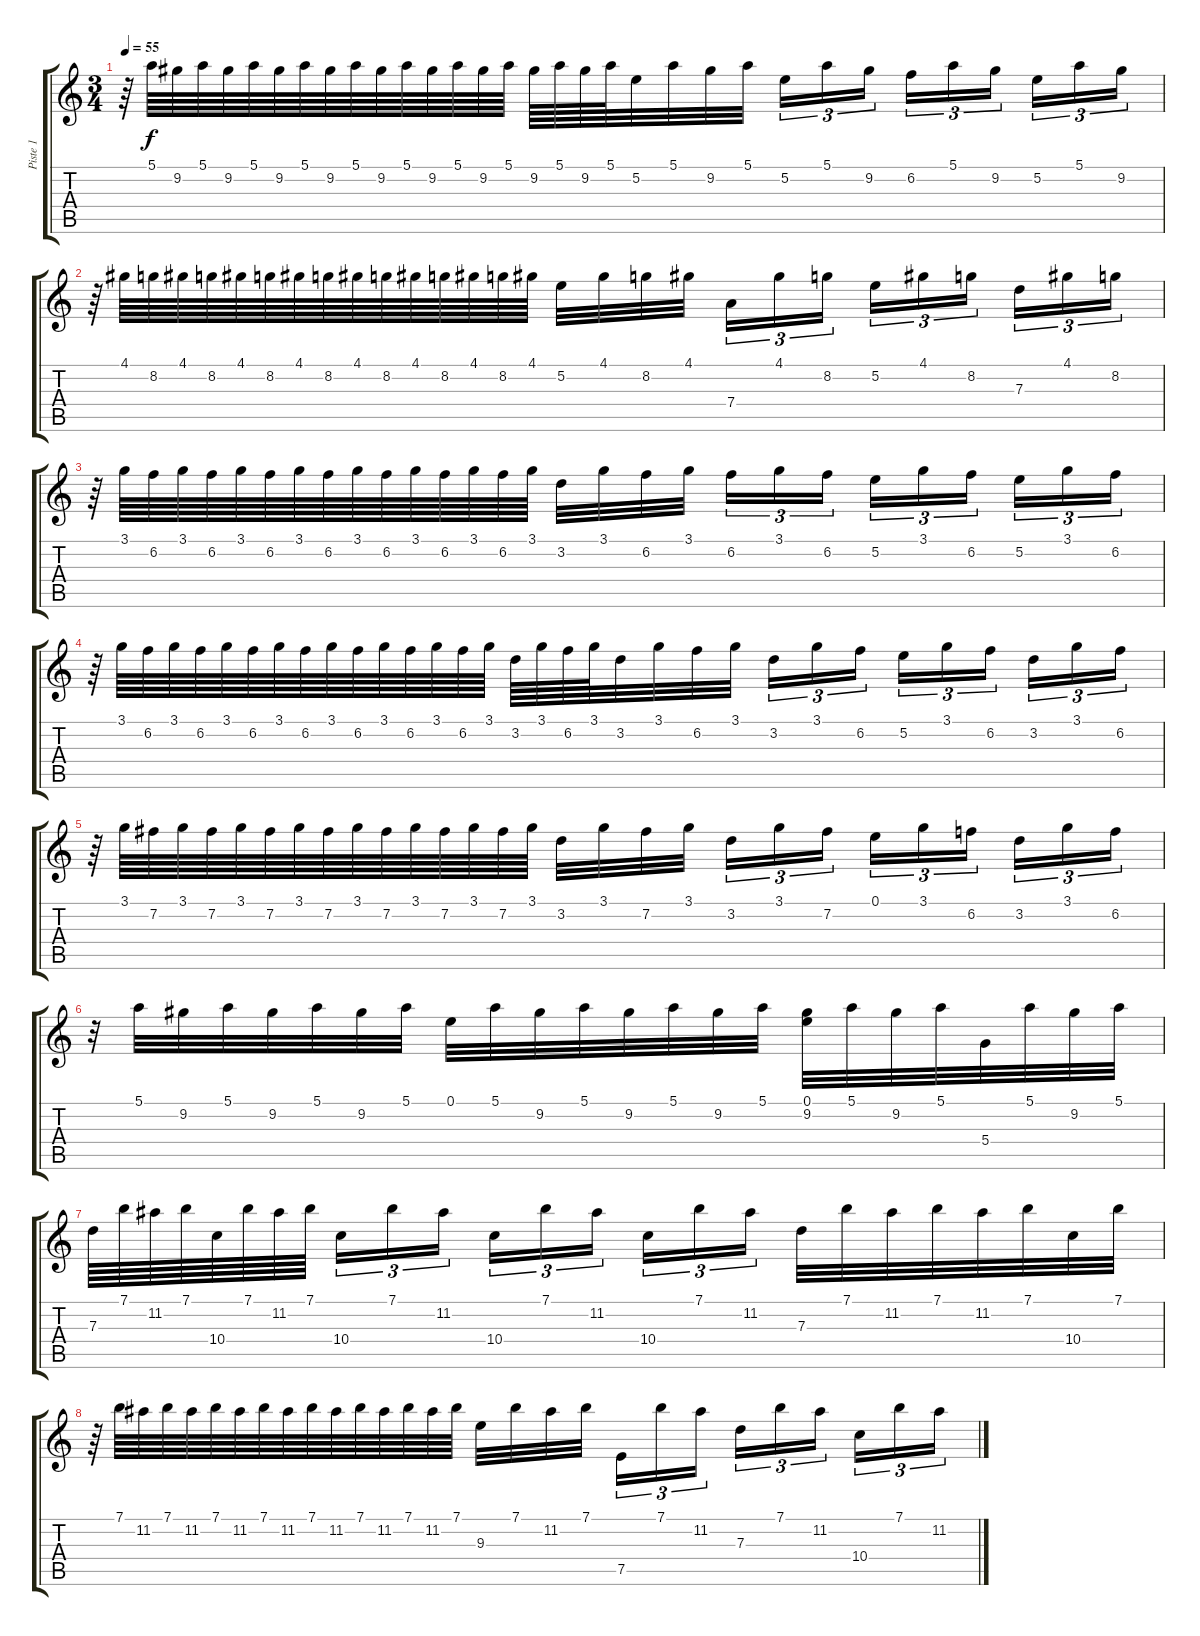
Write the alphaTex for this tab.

\track ("Piste 1" "Piste 1") {instrument acousticguitarnylon}
\staff {score tabs}
\tuning (E4 B3 G3 D3 A2 D2) {hide}
\ts (3 4)
\tempo 55
\clef g2
\ks c
r.64{dy f} 5.1.64 9.2.64 5.1.64 9.2.64 5.1.64 9.2.64 5.1.64 9.2.64 5.1.64 9.2.64 5.1.64 9.2.64 5.1.64 9.2.64 5.1.64 9.2.64 5.1.64 9.2.64 5.1.64 5.2.32 5.1.32 9.2.32 5.1.32 5.2.16{tu (3 2)} 5.1.16{tu (3 2)} 9.2.16{tu (3 2)} 6.2.16{tu (3 2)} 5.1.16{tu (3 2)} 9.2.16{tu (3 2)} 5.2.16{tu (3 2)} 5.1.16{tu (3 2)} 9.2.16{tu (3 2)} |
r.64 4.1.64 8.2.64 4.1.64 8.2.64 4.1.64 8.2.64 4.1.64 8.2.64 4.1.64 8.2.64 4.1.64 8.2.64 4.1.64 8.2.64 4.1.64 5.2.32 4.1.32 8.2.32 4.1.32 7.4.16{tu (3 2)} 4.1.16{tu (3 2)} 8.2.16{tu (3 2)} 5.2.16{tu (3 2)} 4.1.16{tu (3 2)} 8.2.16{tu (3 2)} 7.3.16{tu (3 2)} 4.1.16{tu (3 2)} 8.2.16{tu (3 2)} |
r.64 3.1.64 6.2.64 3.1.64 6.2.64 3.1.64 6.2.64 3.1.64 6.2.64 3.1.64 6.2.64 3.1.64 6.2.64 3.1.64 6.2.64 3.1.64 3.2.32 3.1.32 6.2.32 3.1.32 6.2.16{tu (3 2)} 3.1.16{tu (3 2)} 6.2.16{tu (3 2)} 5.2.16{tu (3 2)} 3.1.16{tu (3 2)} 6.2.16{tu (3 2)} 5.2.16{tu (3 2)} 3.1.16{tu (3 2)} 6.2.16{tu (3 2)} |
r.64 3.1.64 6.2.64 3.1.64 6.2.64 3.1.64 6.2.64 3.1.64 6.2.64 3.1.64 6.2.64 3.1.64 6.2.64 3.1.64 6.2.64 3.1.64 3.2.64 3.1.64 6.2.64 3.1.64 3.2.32 3.1.32 6.2.32 3.1.32 3.2.16{tu (3 2)} 3.1.16{tu (3 2)} 6.2.16{tu (3 2)} 5.2.16{tu (3 2)} 3.1.16{tu (3 2)} 6.2.16{tu (3 2)} 3.2.16{tu (3 2)} 3.1.16{tu (3 2)} 6.2.16{tu (3 2)} |
r.64 3.1.64 7.2.64 3.1.64 7.2.64 3.1.64 7.2.64 3.1.64 7.2.64 3.1.64 7.2.64 3.1.64 7.2.64 3.1.64 7.2.64 3.1.64 3.2.32 3.1.32 7.2.32 3.1.32 3.2.16{tu (3 2)} 3.1.16{tu (3 2)} 7.2.16{tu (3 2)} 0.1.16{tu (3 2)} 3.1.16{tu (3 2)} 6.2.16{tu (3 2)} 3.2.16{tu (3 2)} 3.1.16{tu (3 2)} 6.2.16{tu (3 2)} |
r.32 5.1.32 9.2.32 5.1.32 9.2.32 5.1.32 9.2.32 5.1.32 0.1.32 5.1.32 9.2.32 5.1.32 9.2.32 5.1.32 9.2.32 5.1.32 (0.1 9.2).32 5.1.32 9.2.32 5.1.32 5.4.32 5.1.32 9.2.32 5.1.32 |
7.3.64 7.1.64 11.2.64 7.1.64 10.4.64 7.1.64 11.2.64 7.1.64 10.4.16{tu (3 2)} 7.1.16{tu (3 2)} 11.2.16{tu (3 2)} 10.4.16{tu (3 2)} 7.1.16{tu (3 2)} 11.2.16{tu (3 2)} 10.4.16{tu (3 2)} 7.1.16{tu (3 2)} 11.2.16{tu (3 2)} 7.3.32 7.1.32 11.2.32 7.1.32 11.2.32 7.1.32 10.4.32 7.1.32 |
r.64 7.1.64 11.2.64 7.1.64 11.2.64 7.1.64 11.2.64 7.1.64 11.2.64 7.1.64 11.2.64 7.1.64 11.2.64 7.1.64 11.2.64 7.1.64 9.3.32 7.1.32 11.2.32 7.1.32 7.5.16{tu (3 2)} 7.1.16{tu (3 2)} 11.2.16{tu (3 2)} 7.3.16{tu (3 2)} 7.1.16{tu (3 2)} 11.2.16{tu (3 2)} 10.4.16{tu (3 2)} 7.1.16{tu (3 2)} 11.2.16{tu (3 2)}
